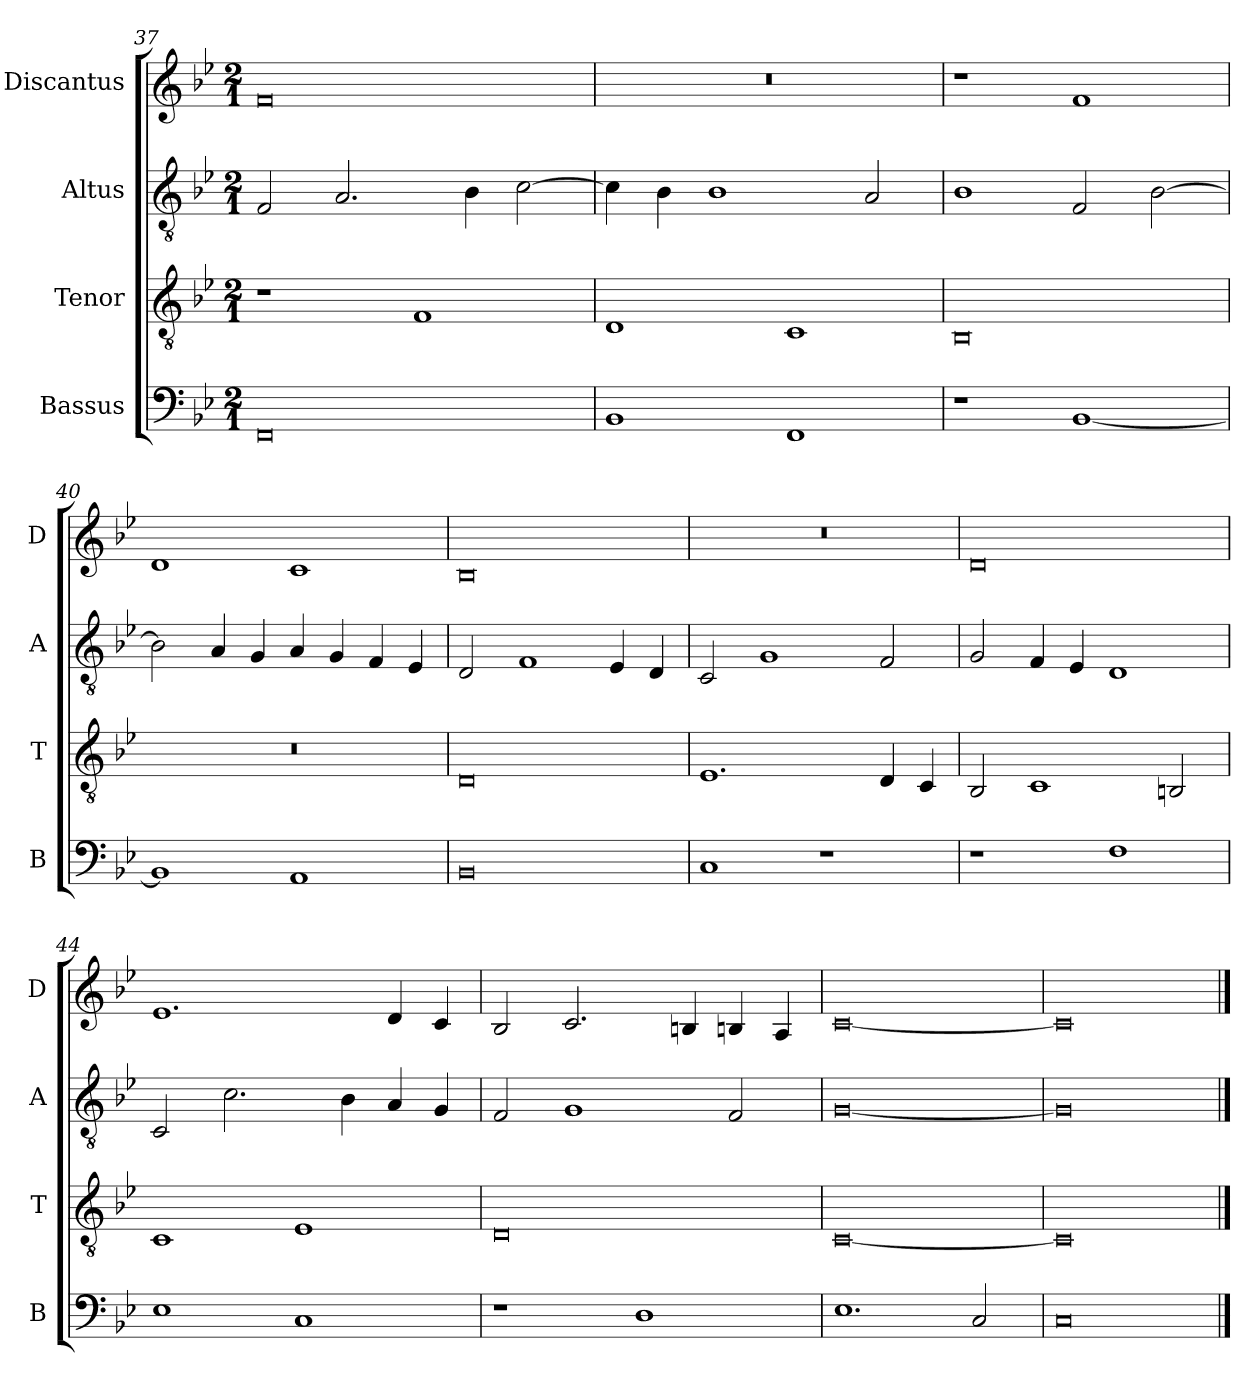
**kern	**kern	**kern	**kern
*part4	*part3	*part2	*part1
*staff4	*staff3	*staff2	*staff1
*I"Bassus	*I"Tenor	*I"Altus	*I"Discantus
*I'B	*I'T	*I'A	*I'D
*clefF4	*clefGv2	*clefGv2	*clefG2
*k[b-e-]	*k[b-e-]	*k[b-e-]	*k[b-e-]
*M2/1	*M2/1	*M2/1	*M2/1
=37	=37	=37	=37
0FF	1r	2F	0f
.	.	2.A	.
.	1F	.	.
.	.	4B-	.
.	.	[2c	.
=38	=38	=38	=38
1BB-	1D	4c]	0r
.	.	4B-	.
.	.	1B-	.
1FF	1C	.	.
.	.	2A	.
=39	=39	=39	=39
1r	0BB-	1B-	1r
[1BB-	.	2F	1f
.	.	[2B-	.
=40	=40	=40	=40
1BB-]	0r	2B-]	1d
.	.	4A	.
.	.	4G	.
1AA	.	4A	1c
.	.	4G	.
.	.	4F	.
.	.	4E-	.
=41	=41	=41	=41
0BB-	0D	2D	0B-
.	.	1F	.
.	.	4E-	.
.	.	4D	.
=42	=42	=42	=42
1C	1.E-	2C	0r
.	.	1G	.
1r	.	.	.
.	4D	2F	.
.	4C	.	.
=43	=43	=43	=43
1r	2BB-	2G	0d
.	1C	4F	.
.	.	4E-	.
1F	.	1D	.
.	2BBn	.	.
=44	=44	=44	=44
1E-	1C	2C	1.e-
.	.	2.c	.
1C	1E-	.	.
.	.	4B-	.
.	.	4A	4d
.	.	4G	4c
=45	=45	=45	=45
1r	0D	2F	2B-
.	.	1G	2.c
1D	.	.	.
.	.	.	4Bn
.	.	2F	4Bn
.	.	.	4A
=46	=46	=46	=46
1.E-	[0C	[0G	[0c
2C	.	.	.
=47	=47	=47	=47
0C	0C]	0G]	0c]
==	==	==	==
*-	*-	*-	*-
